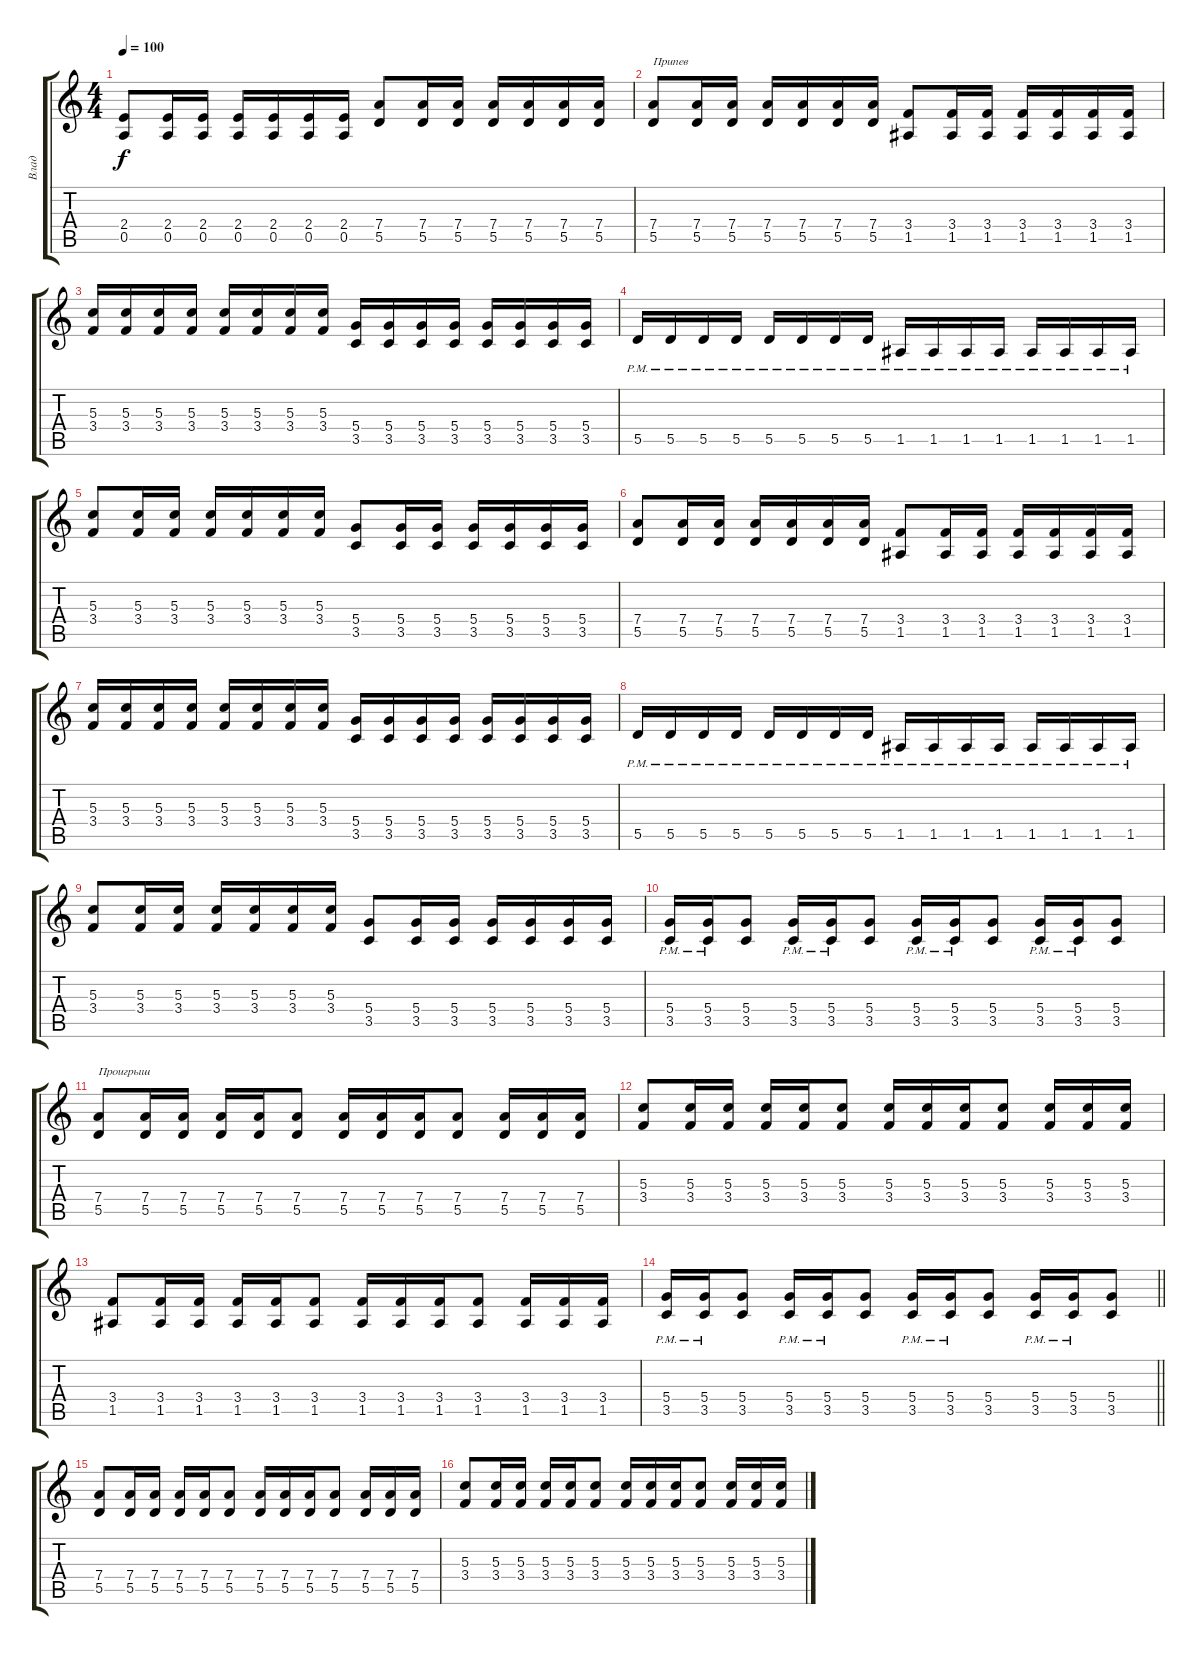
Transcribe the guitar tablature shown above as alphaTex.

\track ("Влад" "Влад") {instrument distortionguitar}
\staff {score tabs}
\tuning (E4 B3 G3 D3 A2 E2) {hide}
\ts (4 4)
\tempo 100
\clef g2
\ks c
(2.4 0.5).8{dy f} (2.4 0.5).16 (2.4 0.5).16 (2.4 0.5).16 (2.4 0.5).16 (2.4 0.5).16 (2.4 0.5).16 (7.4 5.5).8 (7.4 5.5).16 (7.4 5.5).16 (7.4 5.5).16 (7.4 5.5).16 (7.4 5.5).16 (7.4 5.5).16 |
(7.4 5.5).8{txt "Припев"} (7.4 5.5).16 (7.4 5.5).16 (7.4 5.5).16 (7.4 5.5).16 (7.4 5.5).16 (7.4 5.5).16 (3.4 1.5).8 (3.4 1.5).16 (3.4 1.5).16 (3.4 1.5).16 (3.4 1.5).16 (3.4 1.5).16 (3.4 1.5).16 |
(5.3 3.4).16 (5.3 3.4).16 (5.3 3.4).16 (5.3 3.4).16 (5.3 3.4).16 (5.3 3.4).16 (5.3 3.4).16 (5.3 3.4).16 (5.4 3.5).16 (5.4 3.5).16 (5.4 3.5).16 (5.4 3.5).16 (5.4 3.5).16 (5.4 3.5).16 (5.4 3.5).16 (5.4 3.5).16 |
5.5{pm}.16 5.5{pm}.16 5.5{pm}.16 5.5{pm}.16 5.5{pm}.16 5.5{pm}.16 5.5{pm}.16 5.5{pm}.16 1.5{pm}.16 1.5{pm}.16 1.5{pm}.16 1.5{pm}.16 1.5{pm}.16 1.5{pm}.16 1.5{pm}.16 1.5{pm}.16 |
(5.3 3.4).8 (5.3 3.4).16 (5.3 3.4).16 (5.3 3.4).16 (5.3 3.4).16 (5.3 3.4).16 (5.3 3.4).16 (5.4 3.5).8 (5.4 3.5).16 (5.4 3.5).16 (5.4 3.5).16 (5.4 3.5).16 (5.4 3.5).16 (5.4 3.5).16 |
(7.4 5.5).8 (7.4 5.5).16 (7.4 5.5).16 (7.4 5.5).16 (7.4 5.5).16 (7.4 5.5).16 (7.4 5.5).16 (3.4 1.5).8 (3.4 1.5).16 (3.4 1.5).16 (3.4 1.5).16 (3.4 1.5).16 (3.4 1.5).16 (3.4 1.5).16 |
(5.3 3.4).16 (5.3 3.4).16 (5.3 3.4).16 (5.3 3.4).16 (5.3 3.4).16 (5.3 3.4).16 (5.3 3.4).16 (5.3 3.4).16 (5.4 3.5).16 (5.4 3.5).16 (5.4 3.5).16 (5.4 3.5).16 (5.4 3.5).16 (5.4 3.5).16 (5.4 3.5).16 (5.4 3.5).16 |
5.5{pm}.16 5.5{pm}.16 5.5{pm}.16 5.5{pm}.16 5.5{pm}.16 5.5{pm}.16 5.5{pm}.16 5.5{pm}.16 1.5{pm}.16 1.5{pm}.16 1.5{pm}.16 1.5{pm}.16 1.5{pm}.16 1.5{pm}.16 1.5{pm}.16 1.5{pm}.16 |
(5.3 3.4).8 (5.3 3.4).16 (5.3 3.4).16 (5.3 3.4).16 (5.3 3.4).16 (5.3 3.4).16 (5.3 3.4).16 (5.4 3.5).8 (5.4 3.5).16 (5.4 3.5).16 (5.4 3.5).16 (5.4 3.5).16 (5.4 3.5).16 (5.4 3.5).16 |
(5.4{pm} 3.5{pm}).16 (5.4{pm} 3.5{pm}).16 (5.4 3.5).8 (5.4{pm} 3.5{pm}).16 (5.4{pm} 3.5{pm}).16 (5.4 3.5).8 (5.4{pm} 3.5{pm}).16 (5.4{pm} 3.5{pm}).16 (5.4 3.5).8 (5.4{pm} 3.5{pm}).16 (5.4{pm} 3.5{pm}).16 (5.4 3.5).8 |
(7.4 5.5).8{txt "Проигрыш"} (7.4 5.5).16 (7.4 5.5).16 (7.4 5.5).16 (7.4 5.5).16 (7.4 5.5).8 (7.4 5.5).16 (7.4 5.5).16 (7.4 5.5).16 (7.4 5.5).8 (7.4 5.5).16 (7.4 5.5).16 (7.4 5.5).16 |
(5.3 3.4).8 (5.3 3.4).16 (5.3 3.4).16 (5.3 3.4).16 (5.3 3.4).16 (5.3 3.4).8 (5.3 3.4).16 (5.3 3.4).16 (5.3 3.4).16 (5.3 3.4).8 (5.3 3.4).16 (5.3 3.4).16 (5.3 3.4).16 |
(3.4 1.5).8 (3.4 1.5).16 (3.4 1.5).16 (3.4 1.5).16 (3.4 1.5).16 (3.4 1.5).8 (3.4 1.5).16 (3.4 1.5).16 (3.4 1.5).16 (3.4 1.5).8 (3.4 1.5).16 (3.4 1.5).16 (3.4 1.5).16 |
\barLineRight lightlight
(5.4{pm} 3.5{pm}).16 (5.4{pm} 3.5{pm}).16 (5.4 3.5).8 (5.4{pm} 3.5{pm}).16 (5.4{pm} 3.5{pm}).16 (5.4 3.5).8 (5.4{pm} 3.5{pm}).16 (5.4{pm} 3.5{pm}).16 (5.4 3.5).8 (5.4{pm} 3.5{pm}).16 (5.4{pm} 3.5{pm}).16 (5.4 3.5).8 |
(7.4 5.5).8 (7.4 5.5).16 (7.4 5.5).16 (7.4 5.5).16 (7.4 5.5).16 (7.4 5.5).8 (7.4 5.5).16 (7.4 5.5).16 (7.4 5.5).16 (7.4 5.5).8 (7.4 5.5).16 (7.4 5.5).16 (7.4 5.5).16 |
(5.3 3.4).8 (5.3 3.4).16 (5.3 3.4).16 (5.3 3.4).16 (5.3 3.4).16 (5.3 3.4).8 (5.3 3.4).16 (5.3 3.4).16 (5.3 3.4).16 (5.3 3.4).8 (5.3 3.4).16 (5.3 3.4).16 (5.3 3.4).16
